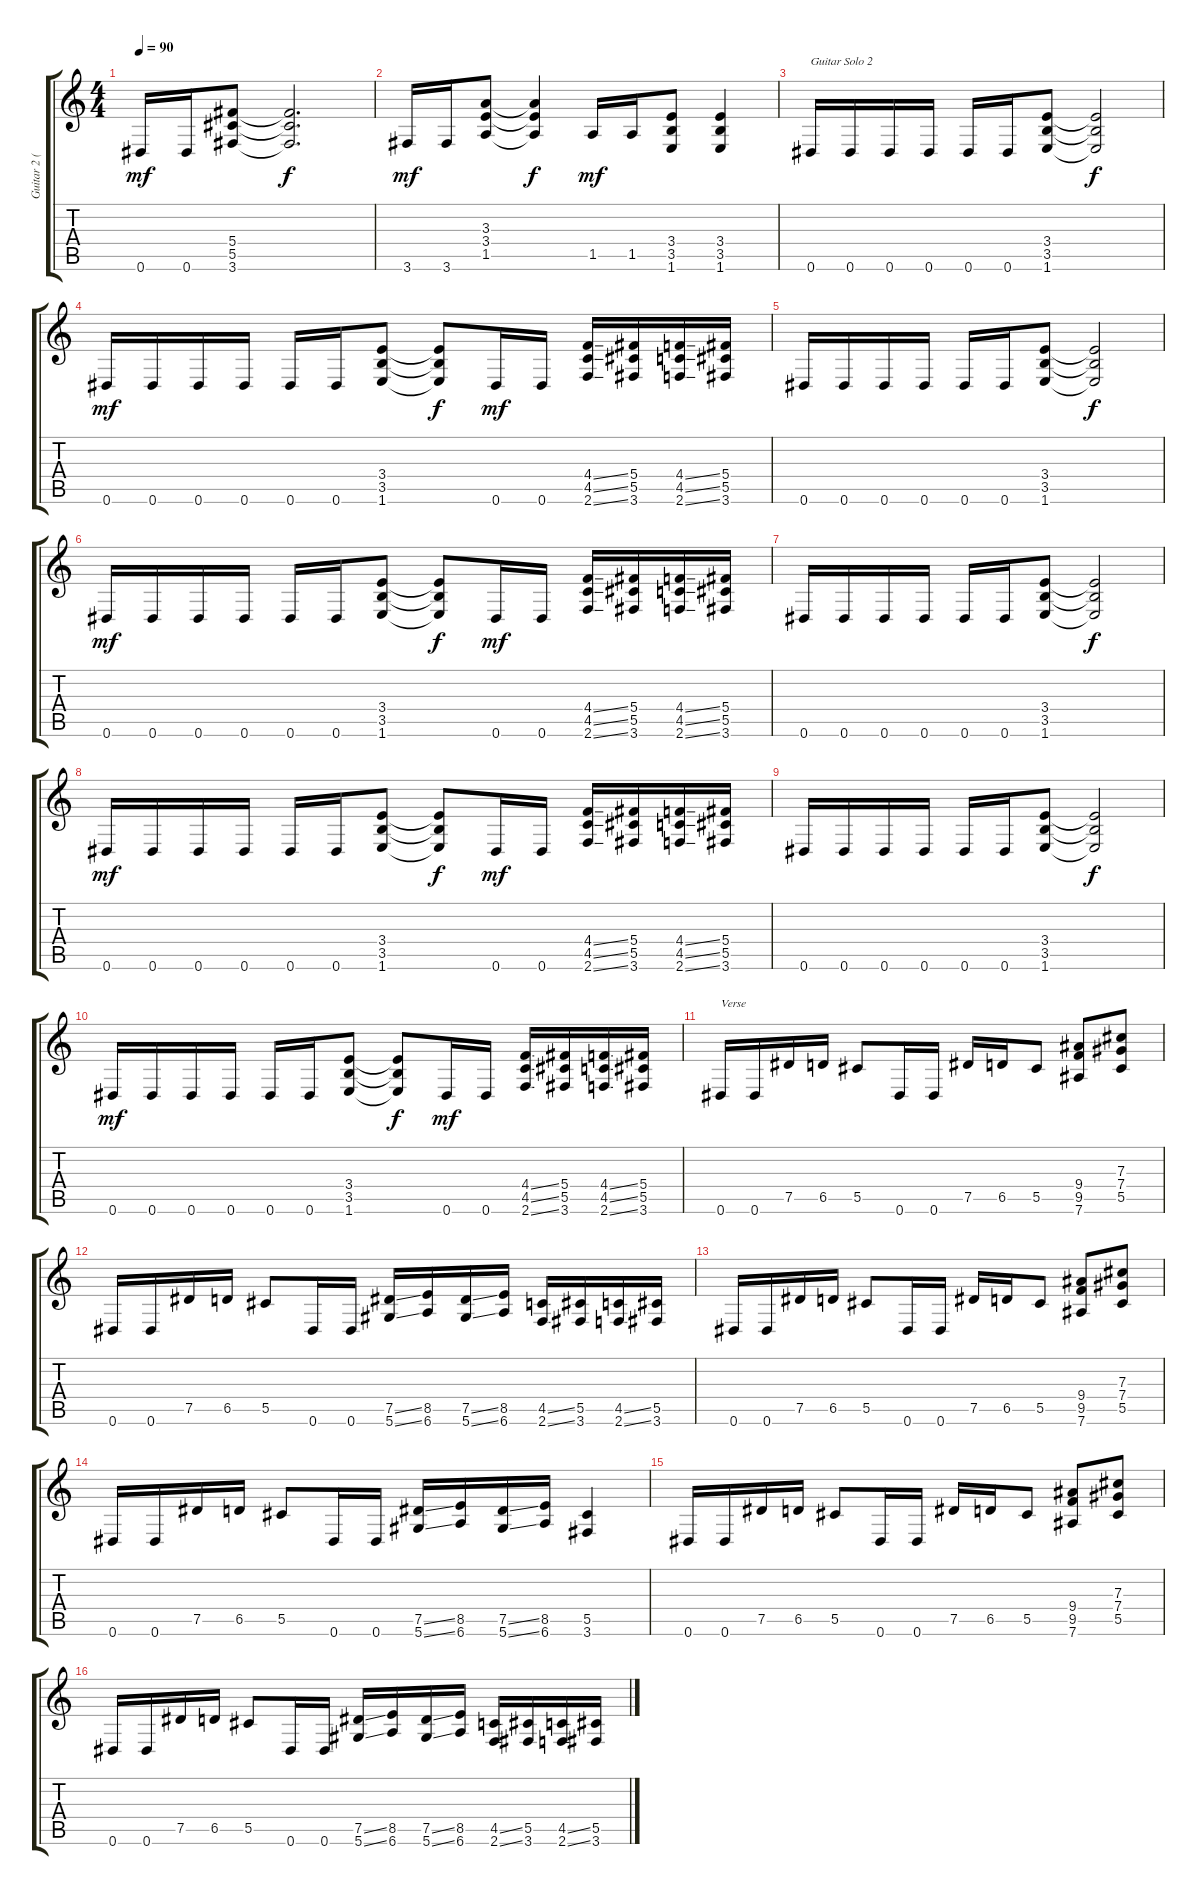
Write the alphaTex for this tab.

\track ("Guitar 2 (Marty Friedman)" "Guitar 2 (") {instrument distortionguitar}
\staff {score tabs}
\tuning (Eb4 Bb3 Gb3 Db3 Ab2 Eb2) {hide}
\ts (4 4)
\tempo 90
\clef g2
\ks c
0.6.16{dy mf} 0.6.16 (5.4 5.5 3.6).8 (5.4{t} 5.5{t} 3.6{t}).2{d dy f} |
3.6.16{dy mf} 3.6.16 (3.3 3.4 1.5).8 (3.3{t} 3.4{t} 1.5{t}).4{dy f} 1.5.16{dy mf} 1.5.16 (3.4 3.5 1.6).8 (3.4 3.5 1.6).4 |
0.6.16{txt "Guitar Solo 2"} 0.6.16 0.6.16 0.6.16 0.6.16 0.6.16 (3.4 3.5 1.6).8 (3.4{t} 3.5{t} 1.6{t}).2{dy f} |
0.6.16{dy mf} 0.6.16 0.6.16 0.6.16 0.6.16 0.6.16 (3.4 3.5 1.6).8 (3.4{t} 3.5{t} 1.6{t}).8{dy f} 0.6.16{dy mf} 0.6.16 (4.4{ss} 4.5{ss} 2.6{ss}).16 (5.4 5.5 3.6).16 (4.4{ss} 4.5{ss} 2.6{ss}).16 (5.4 5.5 3.6).16 |
0.6.16 0.6.16 0.6.16 0.6.16 0.6.16 0.6.16 (3.4 3.5 1.6).8 (3.4{t} 3.5{t} 1.6{t}).2{dy f} |
0.6.16{dy mf} 0.6.16 0.6.16 0.6.16 0.6.16 0.6.16 (3.4 3.5 1.6).8 (3.4{t} 3.5{t} 1.6{t}).8{dy f} 0.6.16{dy mf} 0.6.16 (4.4{ss} 4.5{ss} 2.6{ss}).16 (5.4 5.5 3.6).16 (4.4{ss} 4.5{ss} 2.6{ss}).16 (5.4 5.5 3.6).16 |
0.6.16 0.6.16 0.6.16 0.6.16 0.6.16 0.6.16 (3.4 3.5 1.6).8 (3.4{t} 3.5{t} 1.6{t}).2{dy f} |
0.6.16{dy mf} 0.6.16 0.6.16 0.6.16 0.6.16 0.6.16 (3.4 3.5 1.6).8 (3.4{t} 3.5{t} 1.6{t}).8{dy f} 0.6.16{dy mf} 0.6.16 (4.4{ss} 4.5{ss} 2.6{ss}).16 (5.4 5.5 3.6).16 (4.4{ss} 4.5{ss} 2.6{ss}).16 (5.4 5.5 3.6).16 |
0.6.16 0.6.16 0.6.16 0.6.16 0.6.16 0.6.16 (3.4 3.5 1.6).8 (3.4{t} 3.5{t} 1.6{t}).2{dy f} |
0.6.16{dy mf} 0.6.16 0.6.16 0.6.16 0.6.16 0.6.16 (3.4 3.5 1.6).8 (3.4{t} 3.5{t} 1.6{t}).8{dy f} 0.6.16{dy mf} 0.6.16 (4.4{ss} 4.5{ss} 2.6{ss}).16 (5.4 5.5 3.6).16 (4.4{ss} 4.5{ss} 2.6{ss}).16 (5.4 5.5 3.6).16 |
0.6.16{txt "Verse"} 0.6.16 7.5.16 6.5.16 5.5.8 0.6.16 0.6.16 7.5.16 6.5.16 5.5.8 (9.4 9.5 7.6).8 (7.3 7.4 5.5).8 |
0.6.16 0.6.16 7.5.16 6.5.16 5.5.8 0.6.16 0.6.16 (7.5{ss} 5.6{ss}).16 (8.5 6.6).16 (7.5{ss} 5.6{ss}).16 (8.5 6.6).16 (4.5{ss} 2.6{ss}).16 (5.5 3.6).16 (4.5{ss} 2.6{ss}).16 (5.5 3.6).16 |
0.6.16 0.6.16 7.5.16 6.5.16 5.5.8 0.6.16 0.6.16 7.5.16 6.5.16 5.5.8 (9.4 9.5 7.6).8 (7.3 7.4 5.5).8 |
0.6.16 0.6.16 7.5.16 6.5.16 5.5.8 0.6.16 0.6.16 (7.5{ss} 5.6{ss}).16 (8.5 6.6).16 (7.5{ss} 5.6{ss}).16 (8.5 6.6).16 (5.5 3.6).4 |
0.6.16 0.6.16 7.5.16 6.5.16 5.5.8 0.6.16 0.6.16 7.5.16 6.5.16 5.5.8 (9.4 9.5 7.6).8 (7.3 7.4 5.5).8 |
0.6.16 0.6.16 7.5.16 6.5.16 5.5.8 0.6.16 0.6.16 (7.5{ss} 5.6{ss}).16 (8.5 6.6).16 (7.5{ss} 5.6{ss}).16 (8.5 6.6).16 (4.5{ss} 2.6{ss}).16 (5.5 3.6).16 (4.5{ss} 2.6{ss}).16 (5.5 3.6).16
